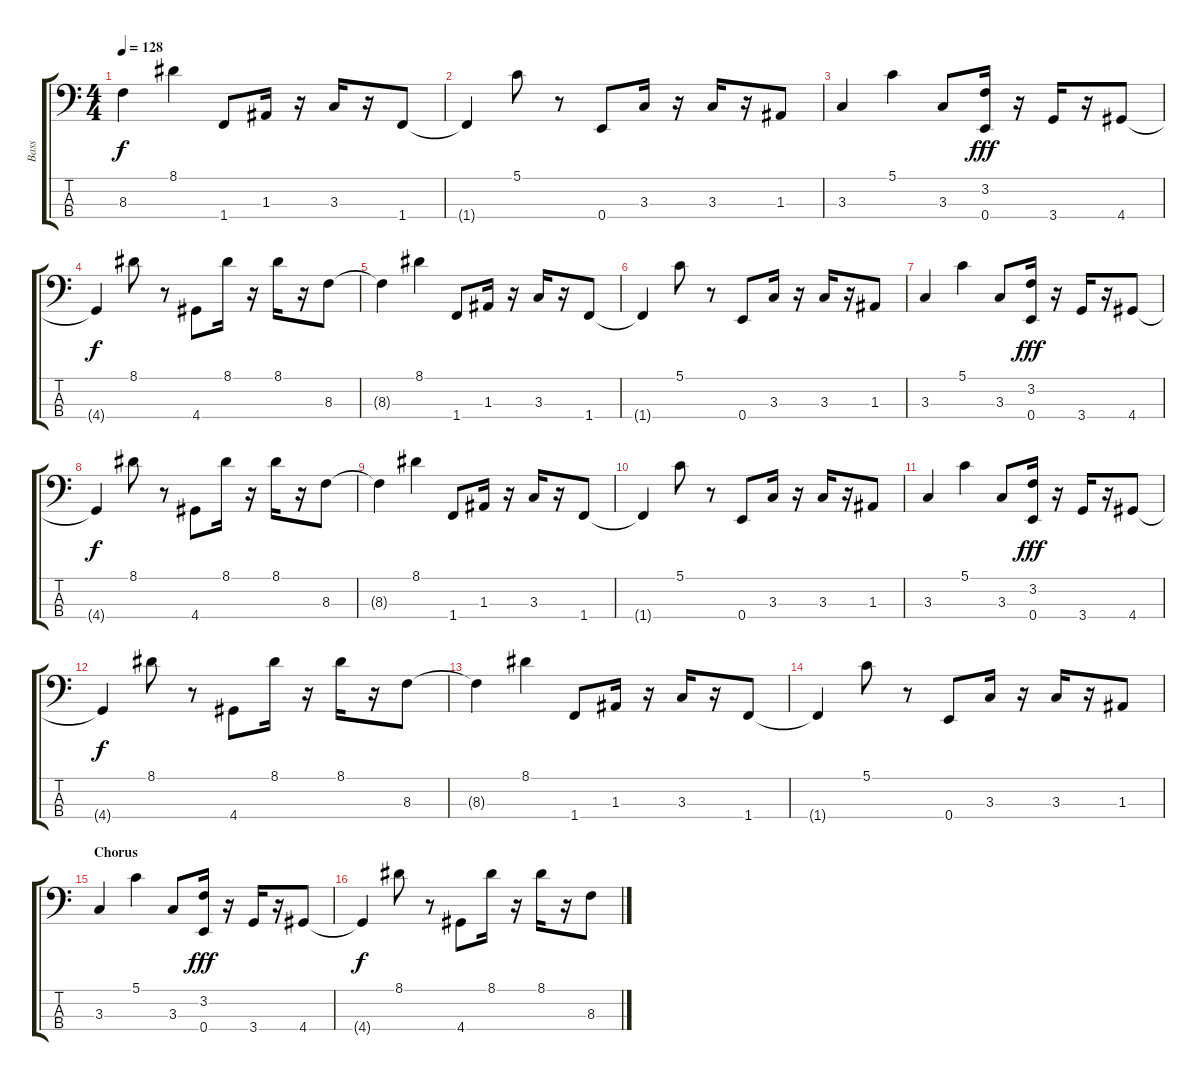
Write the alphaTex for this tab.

\track ("Bass" "Bass") {instrument electricbassfinger}
\staff {score tabs}
\tuning (G2 D2 A1 E1) {hide}
\ts (4 4)
\tempo 128
\clef f4
\ks c
8.3{t}.4{dy f} 8.1.4 1.4.8 1.3.16 r.16 3.3.16 r.16 1.4.8 |
1.4{t}.4 5.1.8 r.8 0.4.8 3.3.16 r.16 3.3.16 r.16 1.3.8 |
3.3.4 5.1.4 3.3.8 (3.2 0.4).16{dy fff} r.16 3.4.16 r.16 4.4.8 |
4.4{t}.4{dy f} 8.1.8 r.8 4.4.8 8.1.16 r.16 8.1.16 r.16 8.3.8 |
8.3{t}.4 8.1.4 1.4.8 1.3.16 r.16 3.3.16 r.16 1.4.8 |
1.4{t}.4 5.1.8 r.8 0.4.8 3.3.16 r.16 3.3.16 r.16 1.3.8 |
3.3.4 5.1.4 3.3.8 (3.2 0.4).16{dy fff} r.16 3.4.16 r.16 4.4.8 |
4.4{t}.4{dy f} 8.1.8 r.8 4.4.8 8.1.16 r.16 8.1.16 r.16 8.3.8 |
8.3{t}.4 8.1.4 1.4.8 1.3.16 r.16 3.3.16 r.16 1.4.8 |
1.4{t}.4 5.1.8 r.8 0.4.8 3.3.16 r.16 3.3.16 r.16 1.3.8 |
3.3.4 5.1.4 3.3.8 (3.2 0.4).16{dy fff} r.16 3.4.16 r.16 4.4.8 |
4.4{t}.4{dy f} 8.1.8 r.8 4.4.8 8.1.16 r.16 8.1.16 r.16 8.3.8 |
8.3{t}.4 8.1.4 1.4.8 1.3.16 r.16 3.3.16 r.16 1.4.8 |
1.4{t}.4 5.1.8 r.8 0.4.8 3.3.16 r.16 3.3.16 r.16 1.3.8 |
\section ("" "Chorus")
3.3.4 5.1.4 3.3.8 (3.2 0.4).16{dy fff} r.16 3.4.16 r.16 4.4.8 |
4.4{t}.4{dy f} 8.1.8 r.8 4.4.8 8.1.16 r.16 8.1.16 r.16 8.3.8
